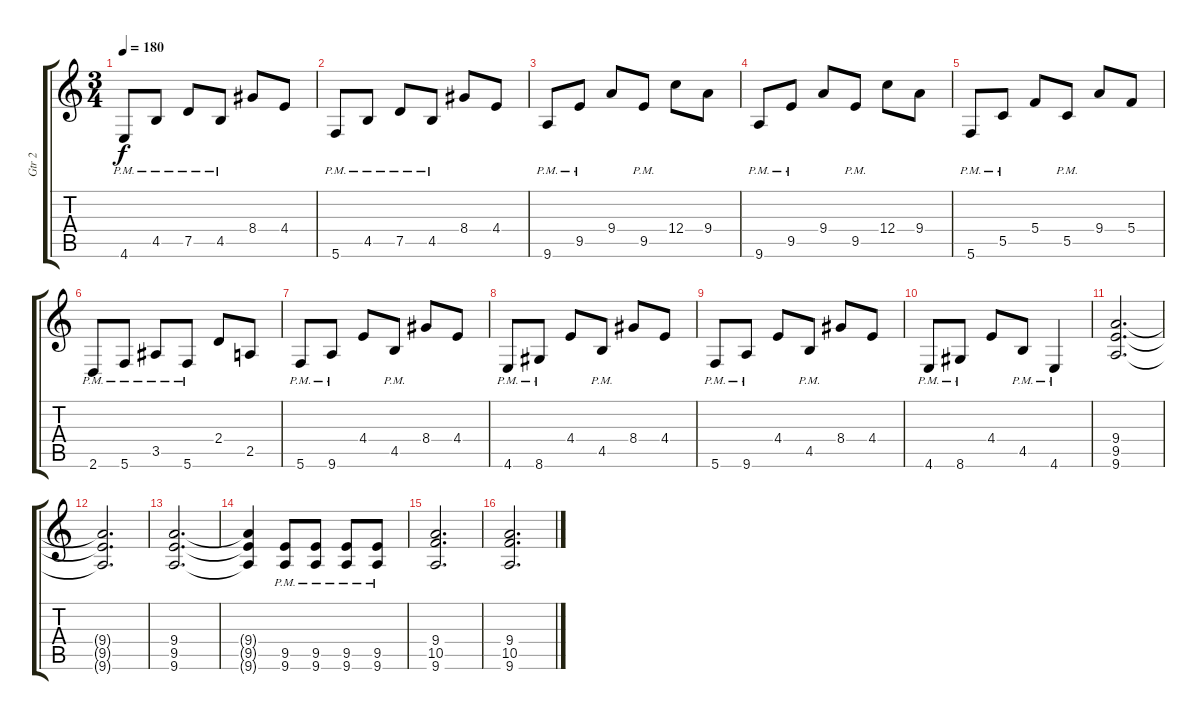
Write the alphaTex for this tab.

\track ("Gtr 2" "Gtr 2") {instrument overdrivenguitar}
\staff {score tabs}
\tuning (D4 A3 F3 C3 G2 C2) {hide}
\ts (3 4)
\tempo 180
\clef g2
\ks c
4.6{pm}.8{dy f} 4.5{pm}.8 7.5{pm}.8 4.5{pm}.8 8.4.8 4.4.8 |
5.6{pm}.8 4.5{pm}.8 7.5{pm}.8 4.5{pm}.8 8.4.8 4.4.8 |
9.6{pm}.8 9.5{pm}.8 9.4.8 9.5{pm}.8 12.4.8 9.4.8 |
9.6{pm}.8 9.5{pm}.8 9.4.8 9.5{pm}.8 12.4.8 9.4.8 |
5.6{pm}.8 5.5{pm}.8 5.4.8 5.5{pm}.8 9.4.8 5.4.8 |
2.6{pm}.8 5.6{pm}.8 3.5{pm}.8 5.6{pm}.8 2.4.8 2.5.8 |
5.6{pm}.8 9.6{pm}.8 4.4.8 4.5{pm}.8 8.4.8 4.4.8 |
4.6{pm}.8 8.6{pm}.8 4.4.8 4.5{pm}.8 8.4.8 4.4.8 |
5.6{pm}.8 9.6{pm}.8 4.4.8 4.5{pm}.8 8.4.8 4.4.8 |
4.6{pm}.8 8.6{pm}.8 4.4.8 4.5{pm}.8 4.6{pm}.4 |
(9.4 9.5 9.6).2{d} |
(9.4{t} 9.5{t} 9.6{t}).2{d} |
(9.4 9.5 9.6).2{d} |
(9.4{t} 9.5{t} 9.6{t}).4 (9.5{pm} 9.6{pm}).8 (9.5{pm} 9.6{pm}).8 (9.5{pm} 9.6{pm}).8 (9.5{pm} 9.6{pm}).8 |
(9.4 10.5 9.6).2{d} |
(9.4 10.5 9.6).2{d}
